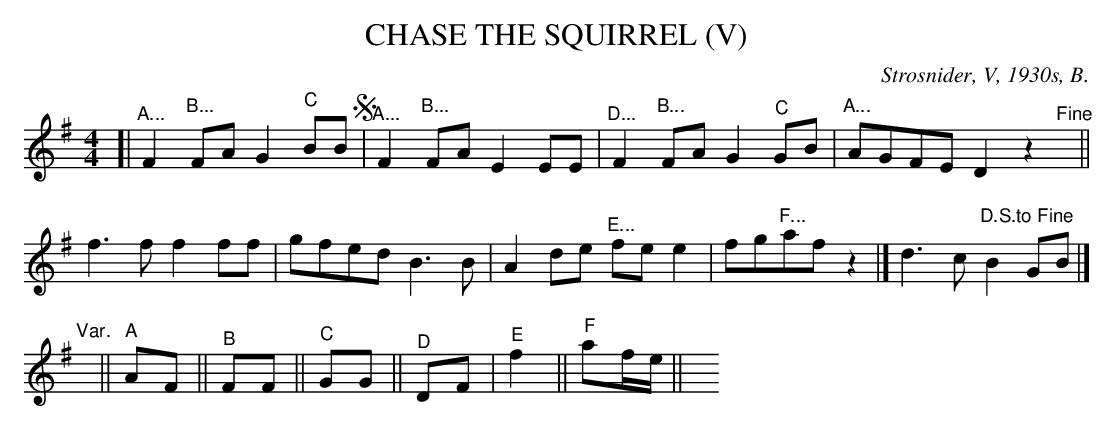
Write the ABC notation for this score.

X:1
T: CHASE THE SQUIRREL (V)
O: Strosnider, V, 1930s, B.
M: 4/4
L: 1/8
K: G
[|\
"^A..."F2 "^B..."FA G2 "^C"BB !segno!| "^A..."F2 "^B..."FA E2EE |\
"^D..."F2 "^B..."FA G2 "^C"GB | "^A..."AGFE D2z2 "^Fine"y ||
f3f f2ff | gfed B3B | A2de "^E..."fe e2 | fg"^F..."af z2 |] d3c "D.S.to Fine"B2GB |]
"^Var."y|| "^A"AF || "^B"FF || "^C"GG || "^D"DF | "E"f2 || "^F"af/e/ || y8 y8
